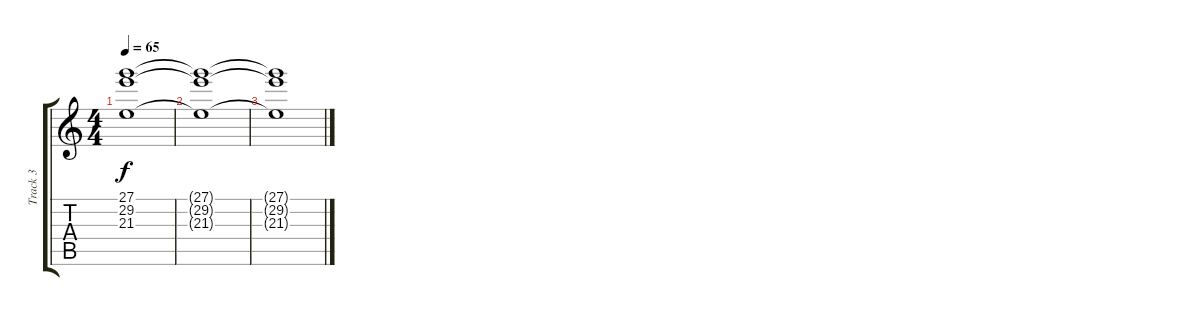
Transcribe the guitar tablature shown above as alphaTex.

\track ("Track 3" "Track 3") {instrument synthvoice}
\staff {score tabs}
\tuning (E4 B3 G3 D3 A2 E2) {hide}
\ts (4 4)
\tempo 65
\clef g2
\ks c
(27.1{t} 29.2{t} 21.3{t}).1{dy f} |
(27.1{t} 29.2{t} 21.3{t}).1 |
(27.1{t} 29.2{t} 21.3{t}).1
